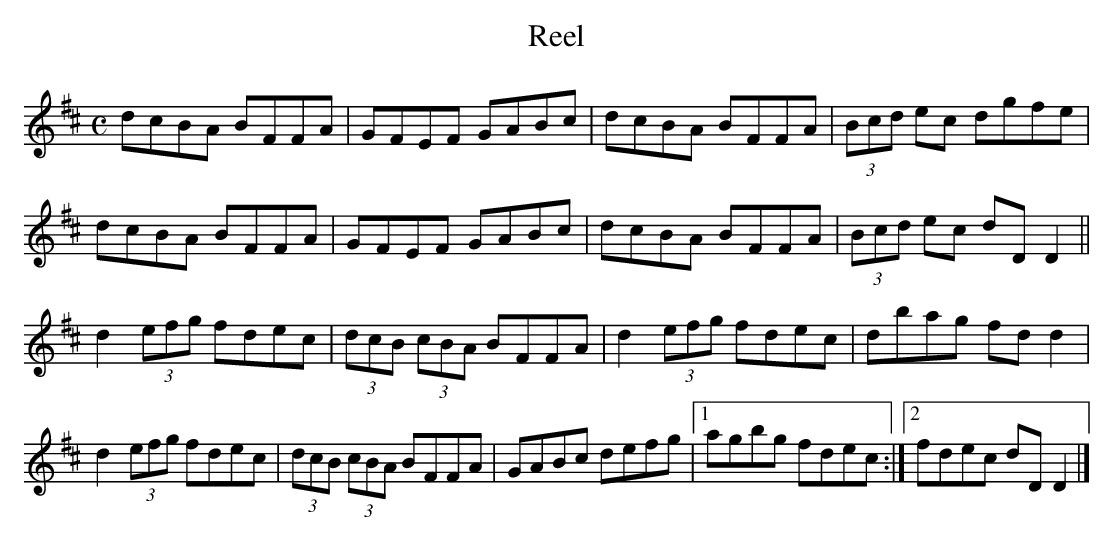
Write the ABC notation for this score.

X:1
T:Reel
M:C
L:1/8
K:D
dcBA BFFA|GFEF GABc|dcBA BFFA|(3Bcd ec dgfe|
dcBA BFFA|GFEF GABc|dcBA BFFA|(3Bcd ec dDD2||
d2 (3efg fdec|(3dcB (3cBA BFFA|d2 (3efg fdec|dbag fd d2|
d2 (3efg fdec|(3dcB (3cBA BFFA|GABc defg|1agbg fdec:|2 fdec dD D2|]
